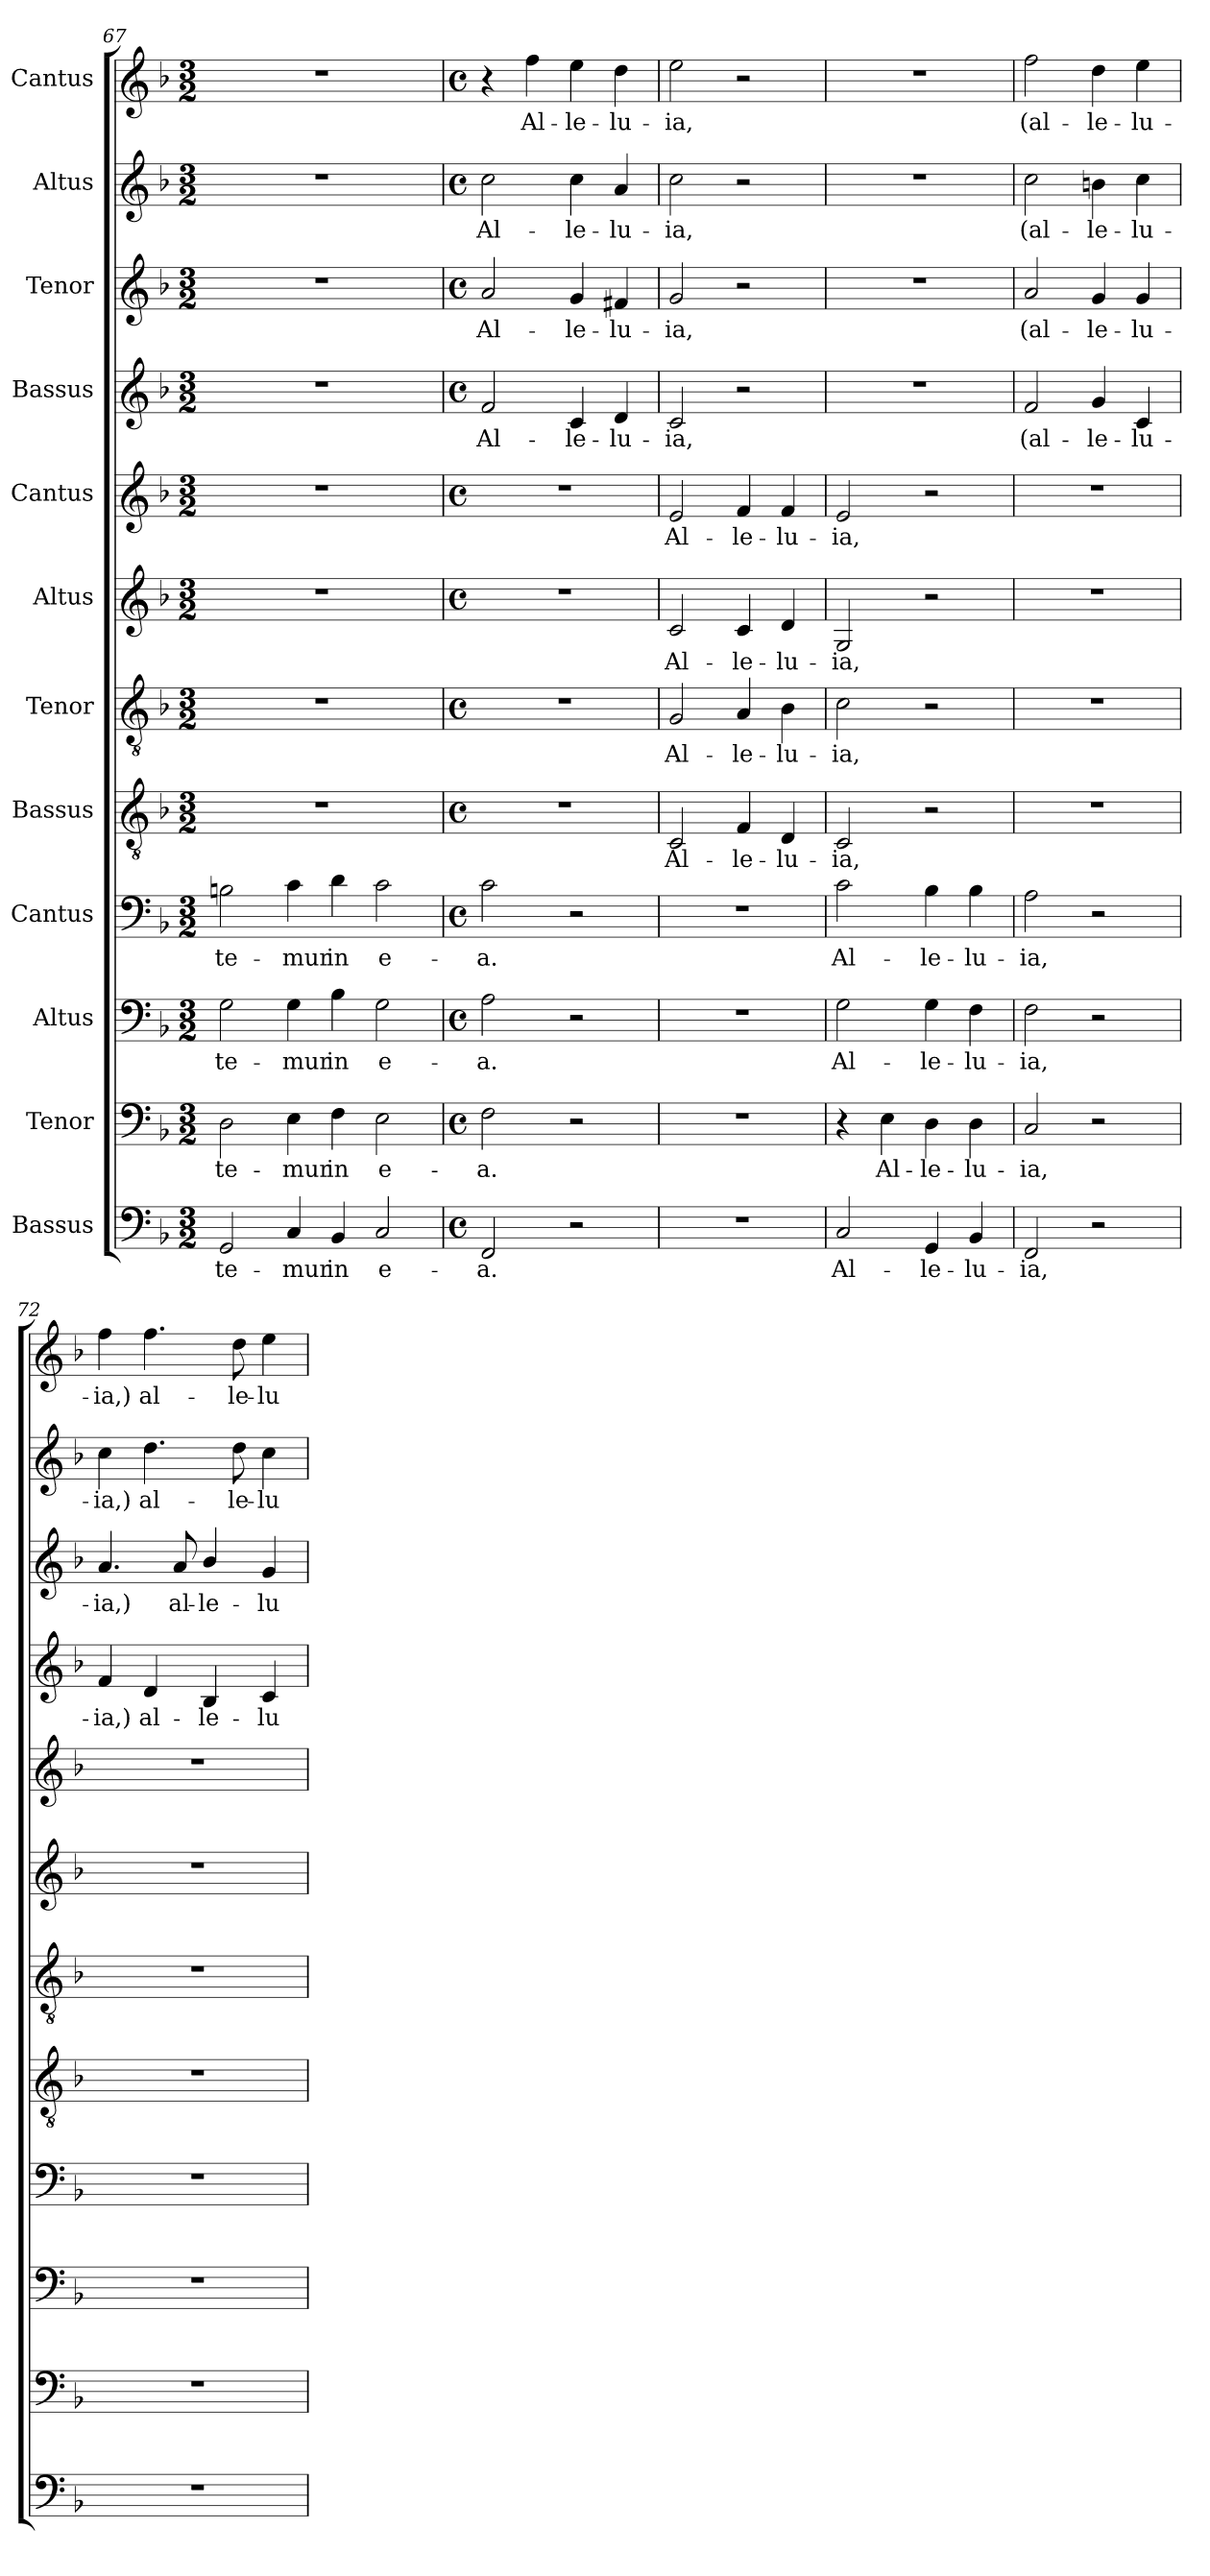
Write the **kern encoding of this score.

**kern	**text	**kern	**text	**kern	**text	**kern	**text	**kern	**text	**kern	**text	**kern	**text	**kern	**text	**kern	**text	**kern	**text	**kern	**text	**kern	**text
*part12	*part12	*part11	*part11	*part10	*part10	*part9	*part9	*part8	*part8	*part7	*part7	*part6	*part6	*part5	*part5	*part4	*part4	*part3	*part3	*part2	*part2	*part1	*part1
*staff12	*staff12	*staff11	*staff11	*staff10	*staff10	*staff9	*staff9	*staff8	*staff8	*staff7	*staff7	*staff6	*staff6	*staff5	*staff5	*staff4	*staff4	*staff3	*staff3	*staff2	*staff2	*staff1	*staff1
*I"Bassus	*	*I"Tenor	*	*I"Altus	*	*I"Cantus	*	*I"Bassus	*	*I"Tenor	*	*I"Altus	*	*I"Cantus	*	*I"Bassus	*	*I"Tenor	*	*I"Altus	*	*I"Cantus	*
!!LO:PB:g=z
*clefF4	*	*clefF4	*	*clefF4	*	*clefF4	*	*clefGv2	*	*clefGv2	*	*clefG2	*	*clefG2	*	*clefG2	*	*clefG2	*	*clefG2	*	*clefG2	*
*k[b-]	*	*k[b-]	*	*k[b-]	*	*k[b-]	*	*k[b-]	*	*k[b-]	*	*k[b-]	*	*k[b-]	*	*k[b-]	*	*k[b-]	*	*k[b-]	*	*k[b-]	*
*F:	*	*F:	*	*F:	*	*F:	*	*F:	*	*F:	*	*F:	*	*F:	*	*F:	*	*F:	*	*F:	*	*F:	*
*M3/2	*	*M3/2	*	*M3/2	*	*M3/2	*	*M3/2	*	*M3/2	*	*M3/2	*	*M3/2	*	*M3/2	*	*M3/2	*	*M3/2	*	*M3/2	*
=67	=67	=67	=67	=67	=67	=67	=67	=67	=67	=67	=67	=67	=67	=67	=67	=67	=67	=67	=67	=67	=67	=67	=67
!	!LO:LY:b:cj	!	!LO:LY:b:cj	!	!LO:LY:b:cj	!	!LO:LY:b:cj	!LO:N:vis=1	!	!LO:N:vis=1	!	!LO:N:vis=1	!	!LO:N:vis=1	!	!LO:N:vis=1	!	!LO:N:vis=1	!	!LO:N:vis=1	!	!LO:N:vis=1	!
2GG/	-te-	2D\	-te-	2G\	-te-	2Bn\	-te-	1.r	.	1.r	.	1.r	.	1.r	.	1.r	.	1.r	.	1.r	.	1.r	.
!	!LO:LY:b:cj	!	!LO:LY:b:cj	!	!LO:LY:b:cj	!	!LO:LY:b:cj	!	!	!	!	!	!	!	!	!	!	!	!	!	!	!	!
4C/	-mur	4E\	-mur	4G\	-mur	4c\	-mur	.	.	.	.	.	.	.	.	.	.	.	.	.	.	.	.
!	!LO:LY:b:cj	!	!LO:LY:b:cj	!	!LO:LY:b:cj	!	!LO:LY:b:cj	!	!	!	!	!	!	!	!	!	!	!	!	!	!	!	!
4BB-/	in	4F\	in	4B-\	in	4d\	in	.	.	.	.	.	.	.	.	.	.	.	.	.	.	.	.
!	!LO:LY:b:cj	!	!LO:LY:b:cj	!	!LO:LY:b:cj	!	!LO:LY:b:cj	!	!	!	!	!	!	!	!	!	!	!	!	!	!	!	!
2C/	e-	2E\	e-	2G\	e-	2c\	e-	.	.	.	.	.	.	.	.	.	.	.	.	.	.	.	.
=68	=68	=68	=68	=68	=68	=68	=68	=68	=68	=68	=68	=68	=68	=68	=68	=68	=68	=68	=68	=68	=68	=68	=68
*M4/4	*	*M4/4	*	*M4/4	*	*M4/4	*	*M4/4	*	*M4/4	*	*M4/4	*	*M4/4	*	*M4/4	*	*M4/4	*	*M4/4	*	*M4/4	*
*met(c)	*	*met(c)	*	*met(c)	*	*met(c)	*	*met(c)	*	*met(c)	*	*met(c)	*	*met(c)	*	*met(c)	*	*met(c)	*	*met(c)	*	*met(c)	*
!	!LO:LY:b:cj	!	!LO:LY:b:cj	!	!LO:LY:b:cj	!	!LO:LY:b:cj	!	!	!	!	!	!	!	!	!	!LO:LY:b:cj	!	!LO:LY:b:cj	!	!LO:LY:b:cj	!	!
2FF/	-a.	2F\	-a.	2A\	-a.	2c\	-a.	1r	.	1r	.	1r	.	1r	.	2f/	Al-	2a/	Al-	2cc\	Al-	4r	.
!	!	!	!	!	!	!	!	!	!	!	!	!	!	!	!	!	!	!	!	!	!	!	!LO:LY:b:cj
.	.	.	.	.	.	.	.	.	.	.	.	.	.	.	.	.	.	.	.	.	.	4ff\	Al-
!	!	!	!	!	!	!	!	!	!	!	!	!	!	!	!	!	!LO:LY:b:cj	!	!LO:LY:b:cj	!	!LO:LY:b:cj	!	!LO:LY:b:cj
2r	.	2r	.	2r	.	2r	.	.	.	.	.	.	.	.	.	4c/	-le-	4g/	-le-	4cc\	-le-	4ee\	-le-
!	!	!	!	!	!	!	!	!	!	!	!	!	!	!	!	!	!LO:LY:b:cj	!	!LO:LY:b:cj	!	!LO:LY:b:cj	!	!LO:LY:b:cj
.	.	.	.	.	.	.	.	.	.	.	.	.	.	.	.	4d/	-lu-	4f#X/	-lu-	4a/	-lu-	4dd\	-lu-
=69	=69	=69	=69	=69	=69	=69	=69	=69	=69	=69	=69	=69	=69	=69	=69	=69	=69	=69	=69	=69	=69	=69	=69
!	!	!	!	!	!	!	!	!	!LO:LY:b:cj	!	!LO:LY:b:cj	!	!LO:LY:b:cj	!	!LO:LY:b:cj	!	!LO:LY:b:cj	!	!LO:LY:b:cj	!	!LO:LY:b:cj	!	!LO:LY:b:cj
1r	.	1r	.	1r	.	1r	.	2C/	Al-	2G/	Al-	2c/	Al-	2e/	Al-	2c/	-ia,	2g/	-ia,	2cc\	-ia,	2ee\	-ia,
!	!	!	!	!	!	!	!	!	!LO:LY:b:cj	!	!LO:LY:b:cj	!	!LO:LY:b:cj	!	!LO:LY:b:cj	!	!	!	!	!	!	!	!
.	.	.	.	.	.	.	.	4F/	-le-	4A/	-le-	4c/	-le-	4f/	-le-	2r	.	2r	.	2r	.	2r	.
!	!	!	!	!	!	!	!	!	!LO:LY:b:cj	!	!LO:LY:b:cj	!	!LO:LY:b:cj	!	!LO:LY:b:cj	!	!	!	!	!	!	!	!
.	.	.	.	.	.	.	.	4D/	-lu-	4B-\	-lu-	4d/	-lu-	4f/	-lu-	.	.	.	.	.	.	.	.
=70	=70	=70	=70	=70	=70	=70	=70	=70	=70	=70	=70	=70	=70	=70	=70	=70	=70	=70	=70	=70	=70	=70	=70
!	!LO:LY:b:cj	!	!	!	!LO:LY:b:cj	!	!LO:LY:b:cj	!	!LO:LY:b:cj	!	!LO:LY:b:cj	!	!LO:LY:b:cj	!	!LO:LY:b:cj	!	!	!	!	!	!	!	!
2C/	Al-	4r	.	2G\	Al-	2c\	Al-	2C/	-ia,	2c\	-ia,	2G/	-ia,	2e/	-ia,	1r	.	1r	.	1r	.	1r	.
!	!	!	!LO:LY:b:cj	!	!	!	!	!	!	!	!	!	!	!	!	!	!	!	!	!	!	!	!
.	.	4E\	Al-	.	.	.	.	.	.	.	.	.	.	.	.	.	.	.	.	.	.	.	.
!	!LO:LY:b:cj	!	!LO:LY:b:cj	!	!LO:LY:b:cj	!	!LO:LY:b:cj	!	!	!	!	!	!	!	!	!	!	!	!	!	!	!	!
4GG/	-le-	4D\	-le-	4G\	-le-	4B-\	-le-	2r	.	2r	.	2r	.	2r	.	.	.	.	.	.	.	.	.
!	!LO:LY:b:cj	!	!LO:LY:b:cj	!	!LO:LY:b:cj	!	!LO:LY:b:cj	!	!	!	!	!	!	!	!	!	!	!	!	!	!	!	!
4BB-/	-lu-	4D\	-lu-	4F\	-lu-	4B-\	-lu-	.	.	.	.	.	.	.	.	.	.	.	.	.	.	.	.
=71	=71	=71	=71	=71	=71	=71	=71	=71	=71	=71	=71	=71	=71	=71	=71	=71	=71	=71	=71	=71	=71	=71	=71
!	!LO:LY:b:cj	!	!LO:LY:b:cj	!	!LO:LY:b:cj	!	!LO:LY:b:cj	!	!	!	!	!	!	!	!	!	!LO:LY:b:cj	!	!LO:LY:b:cj	!	!LO:LY:b:cj	!	!LO:LY:b:cj
2FF/	-ia,	2C/	-ia,	2F\	-ia,	2A\	-ia,	1r	.	1r	.	1r	.	1r	.	2f/	(al-	2a/	(al-	2cc\	(al-	2ff\	(al-
!	!	!	!	!	!	!	!	!	!	!	!	!	!	!	!	!	!LO:LY:b:cj	!	!LO:LY:b:cj	!	!LO:LY:b:cj	!	!LO:LY:b:cj
2r	.	2r	.	2r	.	2r	.	.	.	.	.	.	.	.	.	4g/	-le-	4g/	-le-	4bn\	-le-	4dd\	-le-
!	!	!	!	!	!	!	!	!	!	!	!	!	!	!	!	!	!LO:LY:b:cj	!	!LO:LY:b:cj	!	!LO:LY:b:cj	!	!LO:LY:b:cj
.	.	.	.	.	.	.	.	.	.	.	.	.	.	.	.	4c/	-lu-	4g/	-lu-	4cc\	-lu-	4ee\	-lu-
!!LO:PB:g=z
=72	=72	=72	=72	=72	=72	=72	=72	=72	=72	=72	=72	=72	=72	=72	=72	=72	=72	=72	=72	=72	=72	=72	=72
!	!	!	!	!	!	!	!	!	!	!	!	!	!	!	!	!	!LO:LY:b:cj	!	!LO:LY:b:cj	!	!LO:LY:b:cj	!	!LO:LY:b:cj
1r	.	1r	.	1r	.	1r	.	1r	.	1r	.	1r	.	1r	.	4f/	-ia,)	4.a/	-ia,)	4cc\	-ia,)	4ff\	-ia,)
!	!	!	!	!	!	!	!	!	!	!	!	!	!	!	!	!	!LO:LY:b:cj	!	!	!	!LO:LY:b:cj	!	!LO:LY:b:cj
.	.	.	.	.	.	.	.	.	.	.	.	.	.	.	.	4d/	al-	.	.	4.dd\	al-	4.ff\	al-
!	!	!	!	!	!	!	!	!	!	!	!	!	!	!	!	!	!	!	!LO:LY:b:cj	!	!	!	!
.	.	.	.	.	.	.	.	.	.	.	.	.	.	.	.	.	.	8a/	al-	.	.	.	.
!	!	!	!	!	!	!	!	!	!	!	!	!	!	!	!	!	!LO:LY:b	!	!LO:LY:b	!	!	!	!
.	.	.	.	.	.	.	.	.	.	.	.	.	.	.	.	4B-/	-le-	4b-/	-le-	.	.	.	.
!	!	!	!	!	!	!	!	!	!	!	!	!	!	!	!	!	!	!	!	!	!LO:LY:b:cj	!	!LO:LY:b:cj
.	.	.	.	.	.	.	.	.	.	.	.	.	.	.	.	.	.	.	.	8dd\	-le-	8dd\	-le-
!	!	!	!	!	!	!	!	!	!	!	!	!	!	!	!	!	!LO:LY:b:cj	!	!LO:LY:b:cj	!	!LO:LY:b:cj	!	!LO:LY:b:cj
.	.	.	.	.	.	.	.	.	.	.	.	.	.	.	.	4c/	-lu-	4g/	-lu-	4cc\	-lu-	4ee\	-lu-
=	=	=	=	=	=	=	=	=	=	=	=	=	=	=	=	=	=	=	=	=	=	=	=
*-	*-	*-	*-	*-	*-	*-	*-	*-	*-	*-	*-	*-	*-	*-	*-	*-	*-	*-	*-	*-	*-	*-	*-
